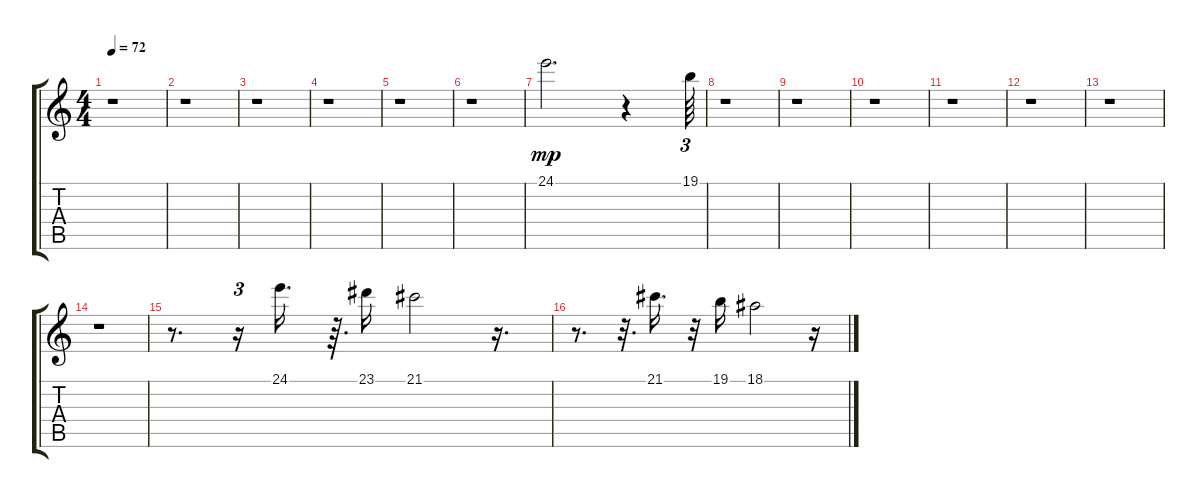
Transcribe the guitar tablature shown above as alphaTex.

\track "" {instrument stringensemble1}
\staff {score tabs}
\tuning (E4 B3 G3 D3 A2 E2) {hide}
\ts (4 4)
\tempo 72
\clef g2
\ks c
r.1{dy mp} |
r.1 |
r.1 |
r.1 |
r.1 |
r.1 |
24.1.2{d} r.4 19.1.64{tu (3 2)} |
r.1 |
r.1 |
r.1 |
r.1 |
r.1 |
r.1 |
r.1 |
r.8{d} r.16{tu (3 2)} 24.1.16{d} r.64{d} 23.1.16 21.1.2 r.16{d} |
r.8{d} r.32{d} 21.1.16{d} r.32 19.1.16 18.1.2 r.16
